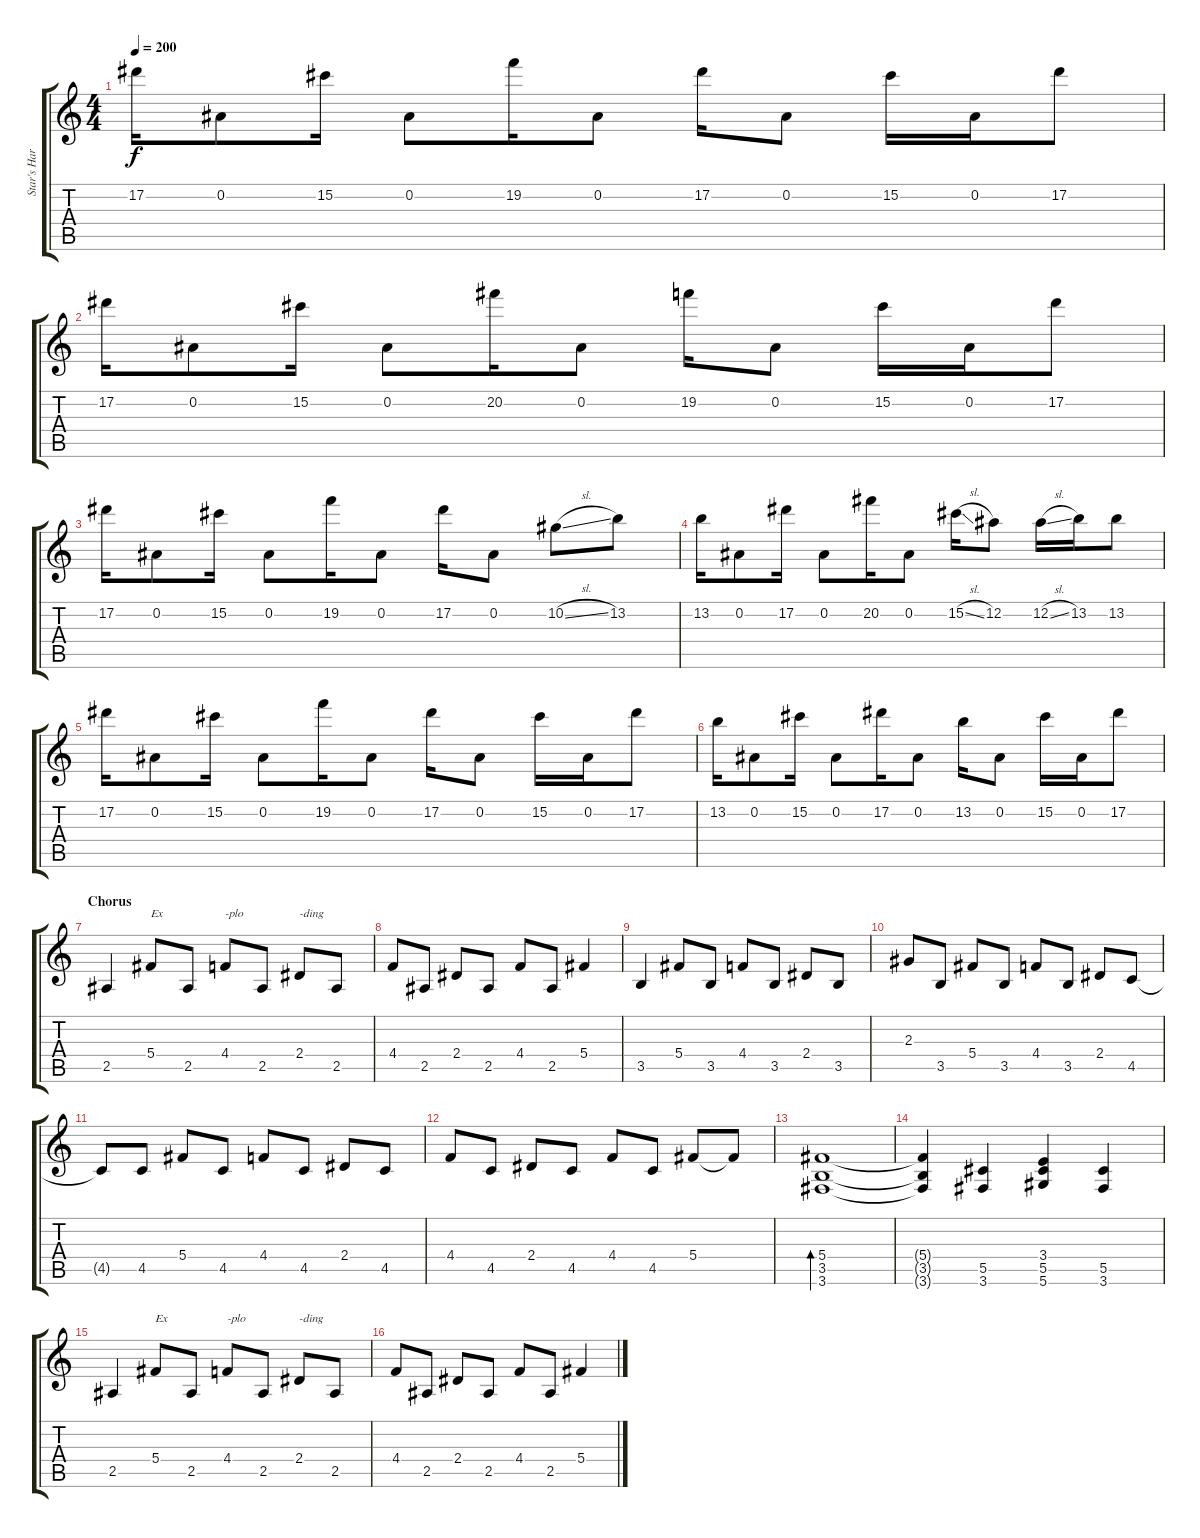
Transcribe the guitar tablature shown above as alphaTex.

\track ("Star's Harm. and Extras" "Star's Har") {instrument overdrivenguitar}
\staff {score tabs}
\tuning (Eb4 Bb3 Gb3 Db3 Ab2 Eb2) {hide}
\ts (4 4)
\tempo 200
\clef g2
\ks c
17.2.16{dy f instrument distortionguitar} 0.2.8 15.2.16 0.2.8 19.2.16 0.2.8 17.2.16 0.2.8 15.2.16 0.2.16 17.2.8 |
17.2.16{instrument distortionguitar} 0.2.8 15.2.16 0.2.8 20.2.16 0.2.8 19.2.16 0.2.8{instrument distortionguitar} 15.2.16 0.2.16 17.2.8 |
17.2.16 0.2.8 15.2.16 0.2.8 19.2.16 0.2.8 17.2.16 0.2.8 10.2{sl}.8 13.2.8 |
13.2.16 0.2.8 17.2.16 0.2.8 20.2.16 0.2.8 15.2{sl}.16 12.2.8 12.2{sl}.16 13.2.16 13.2.8 |
17.2.16{instrument distortionguitar} 0.2.8 15.2.16 0.2.8 19.2.16 0.2.8 17.2.16 0.2.8 15.2.16 0.2.16 17.2.8 |
13.2.16{instrument distortionguitar} 0.2.8 15.2.16 0.2.8 17.2.16 0.2.8 13.2.16 0.2.8 15.2.16 0.2.16 17.2.8 |
\section ("" "Chorus")
2.5.4{instrument distortionguitar} 5.4.8{txt "Ex"} 2.5.8 4.4.8{txt "-plo"} 2.5.8 2.4.8{txt "-ding"} 2.5.8 |
4.4.8 2.5.8 2.4.8 2.5.8 4.4.8 2.5.8 5.4.4 |
3.5.4 5.4.8 3.5.8 4.4.8 3.5.8 2.4.8 3.5.8 |
2.3.8 3.5.8 5.4.8 3.5.8 4.4.8 3.5.8 2.4.8 4.5.8 |
4.5{t}.8 4.5.8 5.4.8 4.5.8 4.4.8 4.5.8 2.4.8 4.5.8 |
4.4.8 4.5.8 2.4.8 4.5.8 4.4.8 4.5.8 5.4.8 5.4{t}.8 |
(5.4 3.5 3.6).1{bd 480} |
(5.4{t} 3.5{t} 3.6{t}).4 (5.5 3.6).4 (3.4 5.5 5.6).4 (5.5 3.6).4 |
2.5.4{instrument distortionguitar} 5.4.8{txt "Ex"} 2.5.8 4.4.8{txt "-plo"} 2.5.8 2.4.8{txt "-ding"} 2.5.8 |
4.4.8 2.5.8 2.4.8 2.5.8 4.4.8 2.5.8 5.4.4
